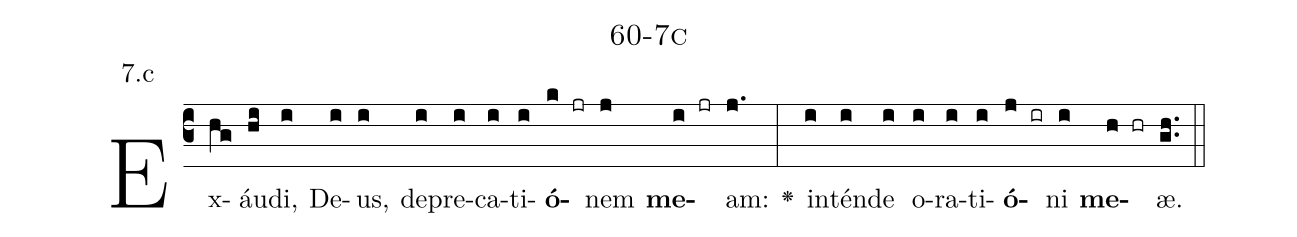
name: 60-7c;
annotation: 7.c;
%%
(c3)Ex(hg)áu(hi)di,(i) De(i)us,(i) de(i)pre(i)ca(i)ti(i)<b>ó</b>(k jr)nem(j) <b>me</b>(i jr)am:(j.) <v>\greheightstar</v>(:) in(i)tén(i)de(i) o(i)ra(i)ti(i)<b>ó</b>(j ir)ni(i) <b>me</b>(h hr)æ.(gh..) (::)


%E(i) u(i) o(j) u(i) a(h) e.(gh..) (::)
